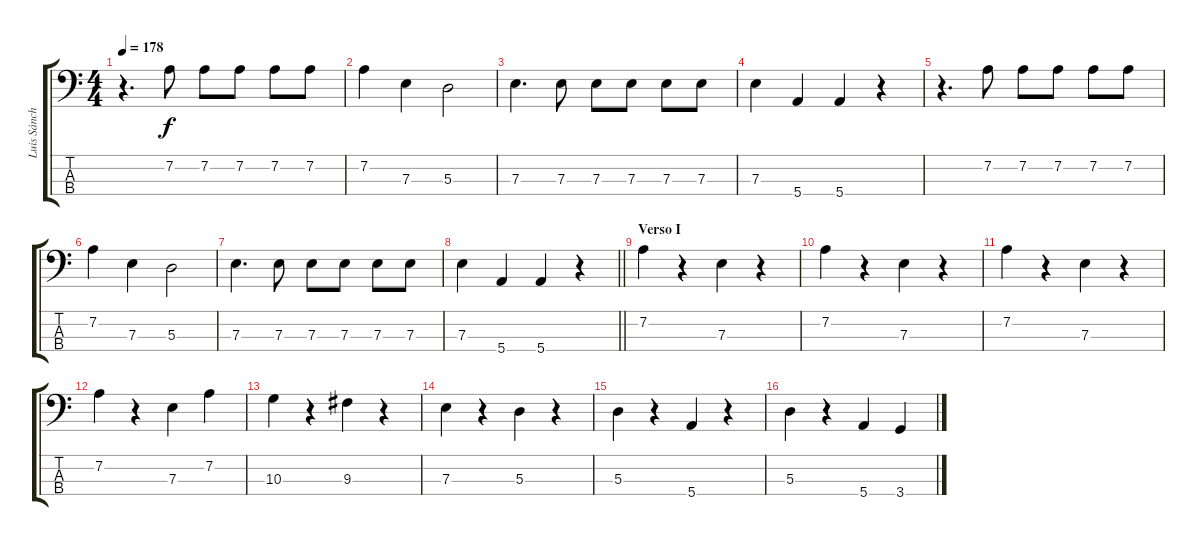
\track ("Luis Sánchez" "Luis Sánch") {instrument electricbassfinger}
\staff {score tabs}
\tuning (G2 D2 A1 E1) {hide}
\ts (4 4)
\tempo 178
\clef f4
\ks c
r.4{d dy f} 7.2.8 7.2.8 7.2.8 7.2.8 7.2.8 |
7.2.4 7.3.4 5.3.2 |
7.3.4{d} 7.3.8 7.3.8 7.3.8 7.3.8 7.3.8 |
7.3.4 5.4.4 5.4.4 r.4 |
r.4{d} 7.2.8 7.2.8 7.2.8 7.2.8 7.2.8 |
7.2.4 7.3.4 5.3.2 |
7.3.4{d} 7.3.8 7.3.8 7.3.8 7.3.8 7.3.8 |
\barLineRight lightlight
7.3.4 5.4.4 5.4.4 r.4 |
\section ("" "Verso I")
7.2.4 r.4 7.3.4 r.4 |
7.2.4 r.4 7.3.4 r.4 |
7.2.4 r.4 7.3.4 r.4 |
7.2.4 r.4 7.3.4 7.2.4 |
10.3.4 r.4 9.3.4 r.4 |
7.3.4 r.4 5.3.4 r.4 |
5.3.4 r.4 5.4.4 r.4 |
5.3.4 r.4 5.4.4 3.4.4
